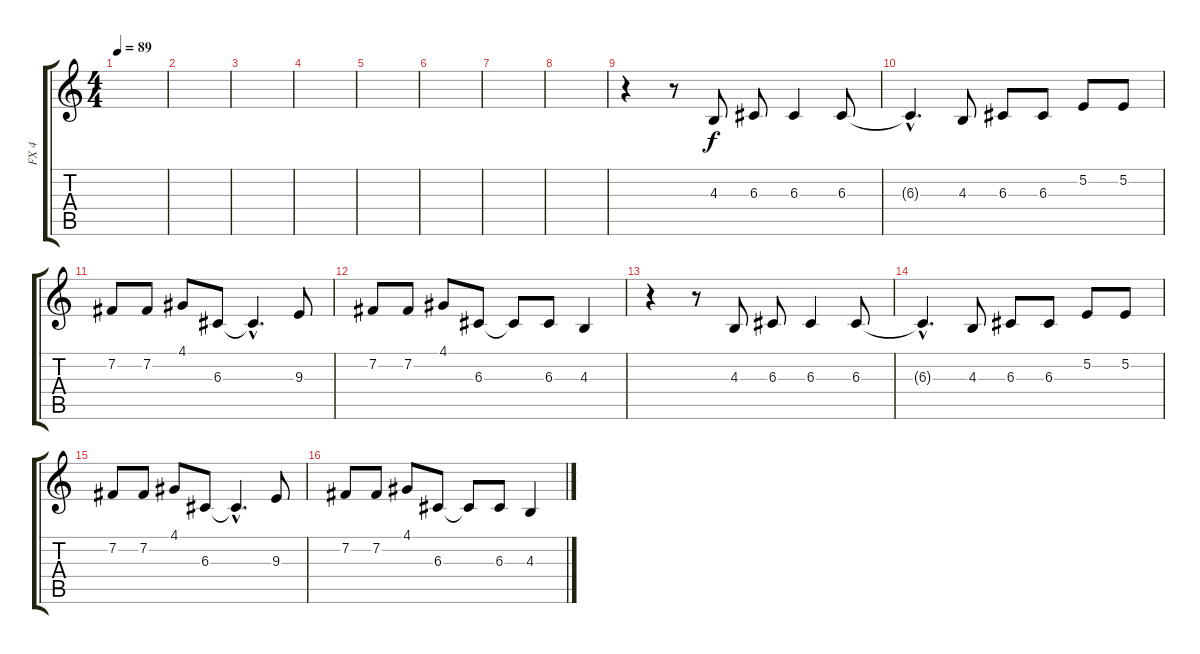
\track ("FX 4" "FX 4") {instrument fx4atmosphere}
\staff {score tabs}
\tuning (E4 B3 G3 D3 A2 E2) {hide}
\ts (4 4)
\tempo 89
\clef g2
\ks c
|
|
|
|
|
|
|
|
r.4 r.8 4.3.8 6.3.8 6.3.4 6.3.8 |
6.3{hac t}.4{d} 4.3.8 6.3.8 6.3.8 5.2.8 5.2.8 |
7.2.8 7.2.8 4.1.8 6.3.8 6.3{hac t}.4{d} 9.3.8 |
7.2.8 7.2.8 4.1.8 6.3.8 6.3{t}.8 6.3.8 4.3.4 |
r.4 r.8 4.3.8 6.3.8 6.3.4 6.3.8 |
6.3{hac t}.4{d} 4.3.8 6.3.8 6.3.8 5.2.8 5.2.8 |
7.2.8 7.2.8 4.1.8 6.3.8 6.3{hac t}.4{d} 9.3.8 |
7.2.8 7.2.8 4.1.8 6.3.8 6.3{t}.8 6.3.8 4.3.4
